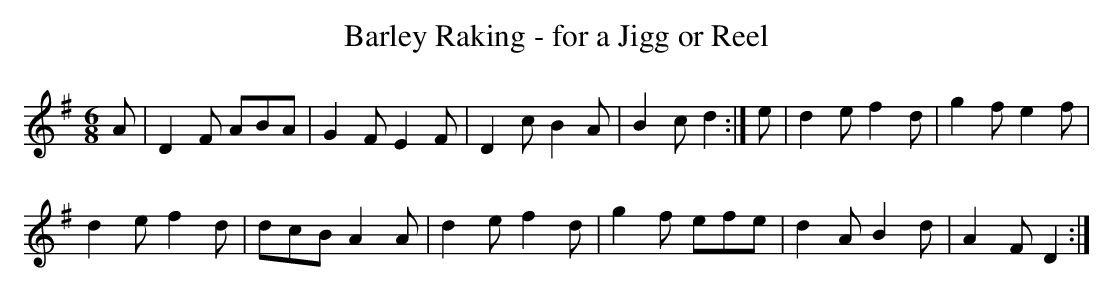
X:1
T:Barley Raking - for a Jigg or Reel
M:6/8
L:1/8
K:G
A|D2F AsBAs|G2F E2F|D2 csB2As|B2cd2:|
e|d2ef2d|g2fe2f|!d2ef2d|dscBs A2A|d2ef2d|g2f esfes|d2AB2d|A2FD2:|
